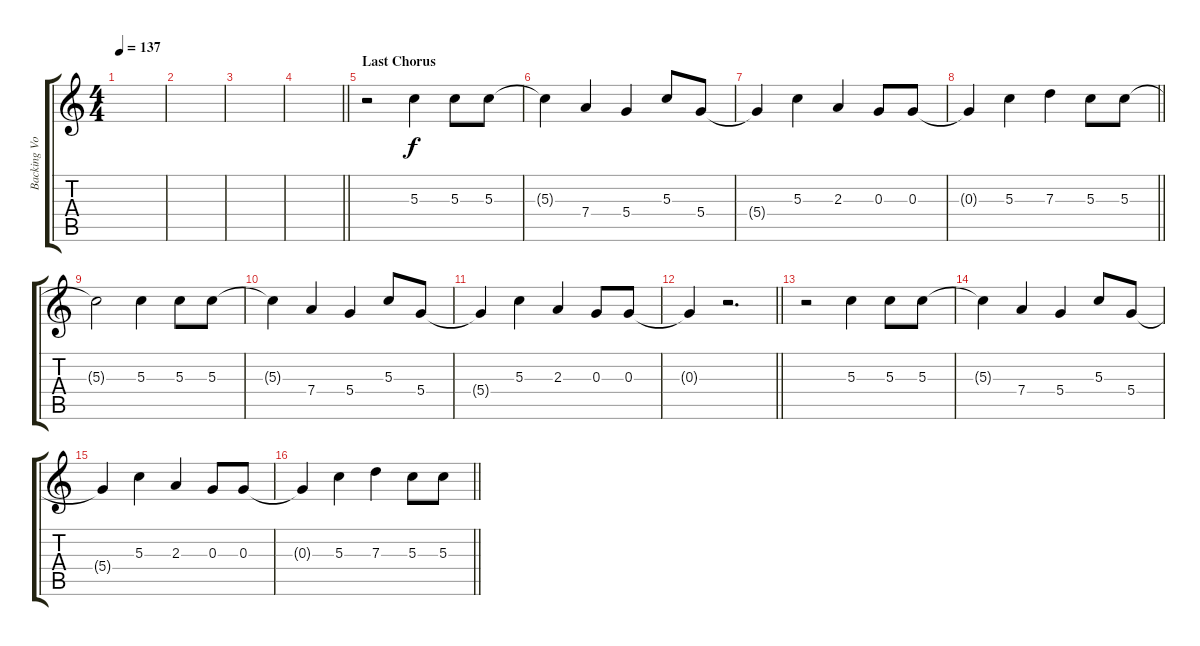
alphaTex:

\track ("Backing Vocal" "Backing Vo") {instrument contrabass}
\staff {score tabs}
\tuning (E4 B3 G3 D3 A2 E2) {hide}
\ts (4 4)
\tempo 137
\clef g2
\ks c
|
|
|
\barLineRight lightlight
|
\section ("" "Last Chorus")
r.2 5.3.4 5.3.8 5.3.8 |
5.3{t}.4 7.4.4 5.4.4 5.3.8 5.4.8 |
5.4{t}.4 5.3.4 2.3.4 0.3.8 0.3.8 |
\barLineRight lightlight
0.3{t}.4 5.3.4 7.3.4 5.3.8 5.3.8 |
5.3{t}.2 5.3.4 5.3.8 5.3.8 |
5.3{t}.4 7.4.4 5.4.4 5.3.8 5.4.8 |
5.4{t}.4 5.3.4 2.3.4 0.3.8 0.3.8 |
\barLineRight lightlight
0.3{t}.4 r.2{d} |
r.2 5.3.4 5.3.8 5.3.8 |
5.3{t}.4 7.4.4 5.4.4 5.3.8 5.4.8 |
5.4{t}.4 5.3.4 2.3.4 0.3.8 0.3.8 |
\barLineRight lightlight
0.3{t}.4 5.3.4 7.3.4 5.3.8 5.3.8
